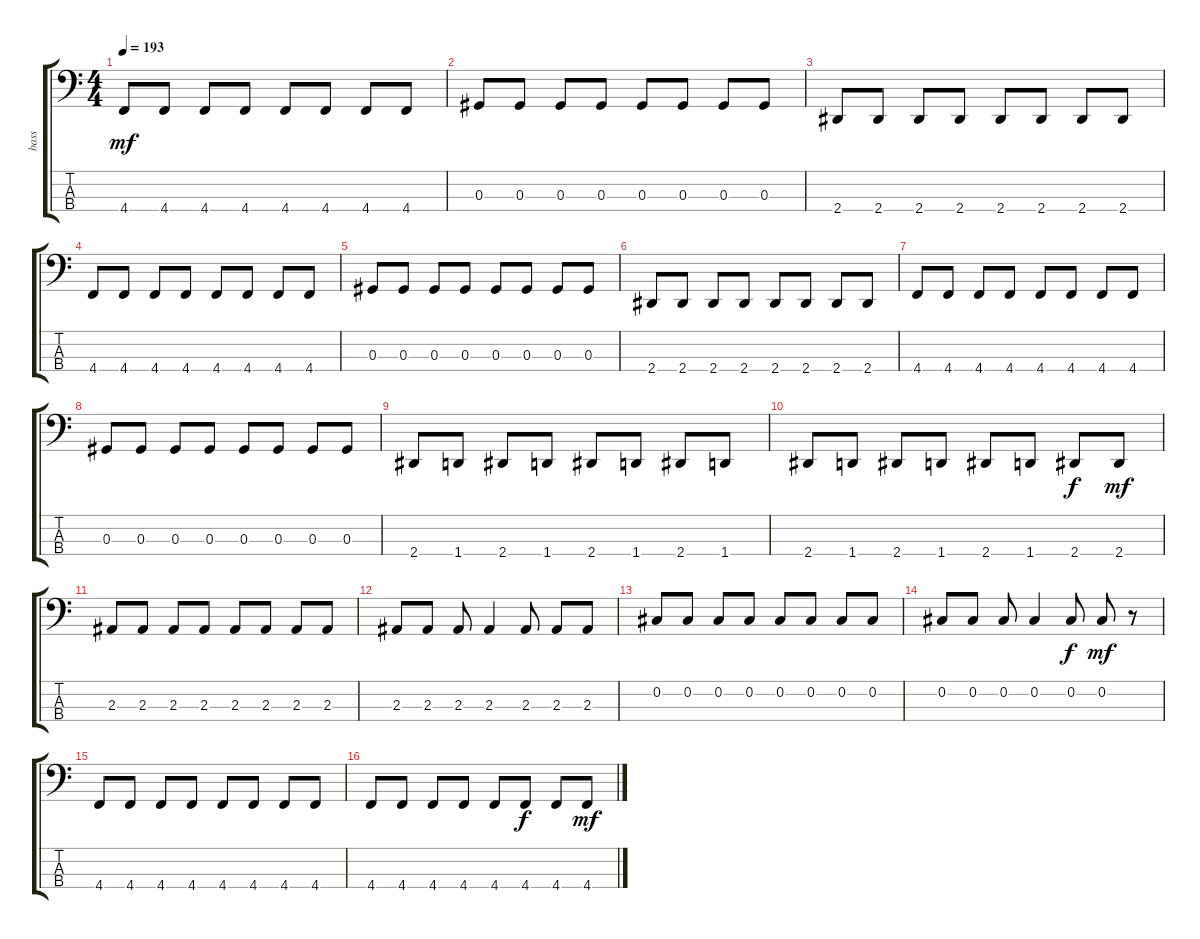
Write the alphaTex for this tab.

\track ("bass" "bass") {instrument electricbasspick}
\staff {score tabs}
\tuning (Gb2 Db2 Ab1 Db1) {hide}
\ts (4 4)
\tempo 193
\clef f4
\ks c
4.4.8{dy mf} 4.4.8 4.4.8 4.4.8 4.4.8 4.4.8 4.4.8 4.4.8 |
0.3.8 0.3.8 0.3.8 0.3.8 0.3.8 0.3.8 0.3.8 0.3.8 |
2.4.8 2.4.8 2.4.8 2.4.8 2.4.8 2.4.8 2.4.8 2.4.8 |
4.4.8 4.4.8 4.4.8 4.4.8 4.4.8 4.4.8 4.4.8 4.4.8 |
0.3.8 0.3.8 0.3.8 0.3.8 0.3.8 0.3.8 0.3.8 0.3.8 |
2.4.8 2.4.8 2.4.8 2.4.8 2.4.8 2.4.8 2.4.8 2.4.8 |
4.4.8 4.4.8 4.4.8 4.4.8 4.4.8 4.4.8 4.4.8 4.4.8 |
0.3.8 0.3.8 0.3.8 0.3.8 0.3.8 0.3.8 0.3.8 0.3.8 |
2.4.8 1.4.8 2.4.8 1.4.8 2.4.8 1.4.8 2.4.8 1.4.8 |
2.4.8 1.4.8 2.4.8 1.4.8 2.4.8 1.4.8 2.4.8{dy f} 2.4.8{dy mf} |
2.3.8 2.3.8 2.3.8 2.3.8 2.3.8 2.3.8 2.3.8 2.3.8 |
2.3.8 2.3.8 2.3.8 2.3.4 2.3.8 2.3.8 2.3.8 |
0.2.8 0.2.8 0.2.8 0.2.8 0.2.8 0.2.8 0.2.8 0.2.8 |
0.2.8 0.2.8 0.2.8 0.2.4 0.2.8{dy f} 0.2.8{dy mf} r.8 |
4.4.8 4.4.8 4.4.8 4.4.8 4.4.8 4.4.8 4.4.8 4.4.8 |
4.4.8 4.4.8 4.4.8 4.4.8 4.4.8 4.4.8{dy f} 4.4.8 4.4.8{dy mf}
